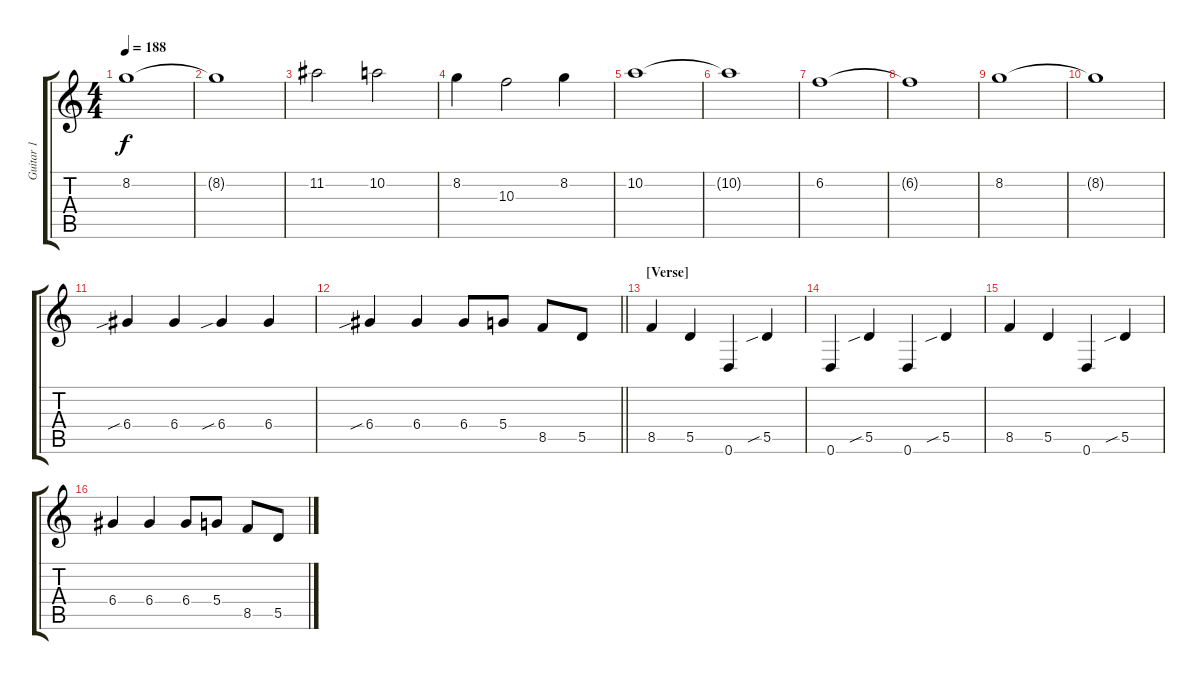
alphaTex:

\track ("Guitar 1" "Guitar 1") {instrument distortionguitar}
\staff {score tabs}
\tuning (E4 B3 G3 D3 A2 D2) {hide}
\ts (4 4)
\tempo 188
\clef g2
\ks c
8.2.1{dy f} |
8.2{t}.1 |
11.2.2 10.2.2 |
8.2.4 10.3.2 8.2.4 |
10.2.1 |
10.2{t}.1 |
6.2.1 |
6.2{t}.1 |
8.2.1 |
8.2{t}.1 |
6.4{sib}.4 6.4.4 6.4{sib}.4 6.4.4 |
\barLineRight lightlight
6.4{sib}.4 6.4.4 6.4.8 5.4.8 8.5.8 5.5.8 |
\section ("" "[Verse]")
8.5.4 5.5.4 0.6.4 5.5{sib}.4 |
0.6.4 5.5{sib}.4 0.6.4 5.5{sib}.4 |
8.5.4 5.5.4 0.6.4 5.5{sib}.4 |
6.4.4 6.4.4 6.4.8 5.4.8 8.5.8 5.5.8
